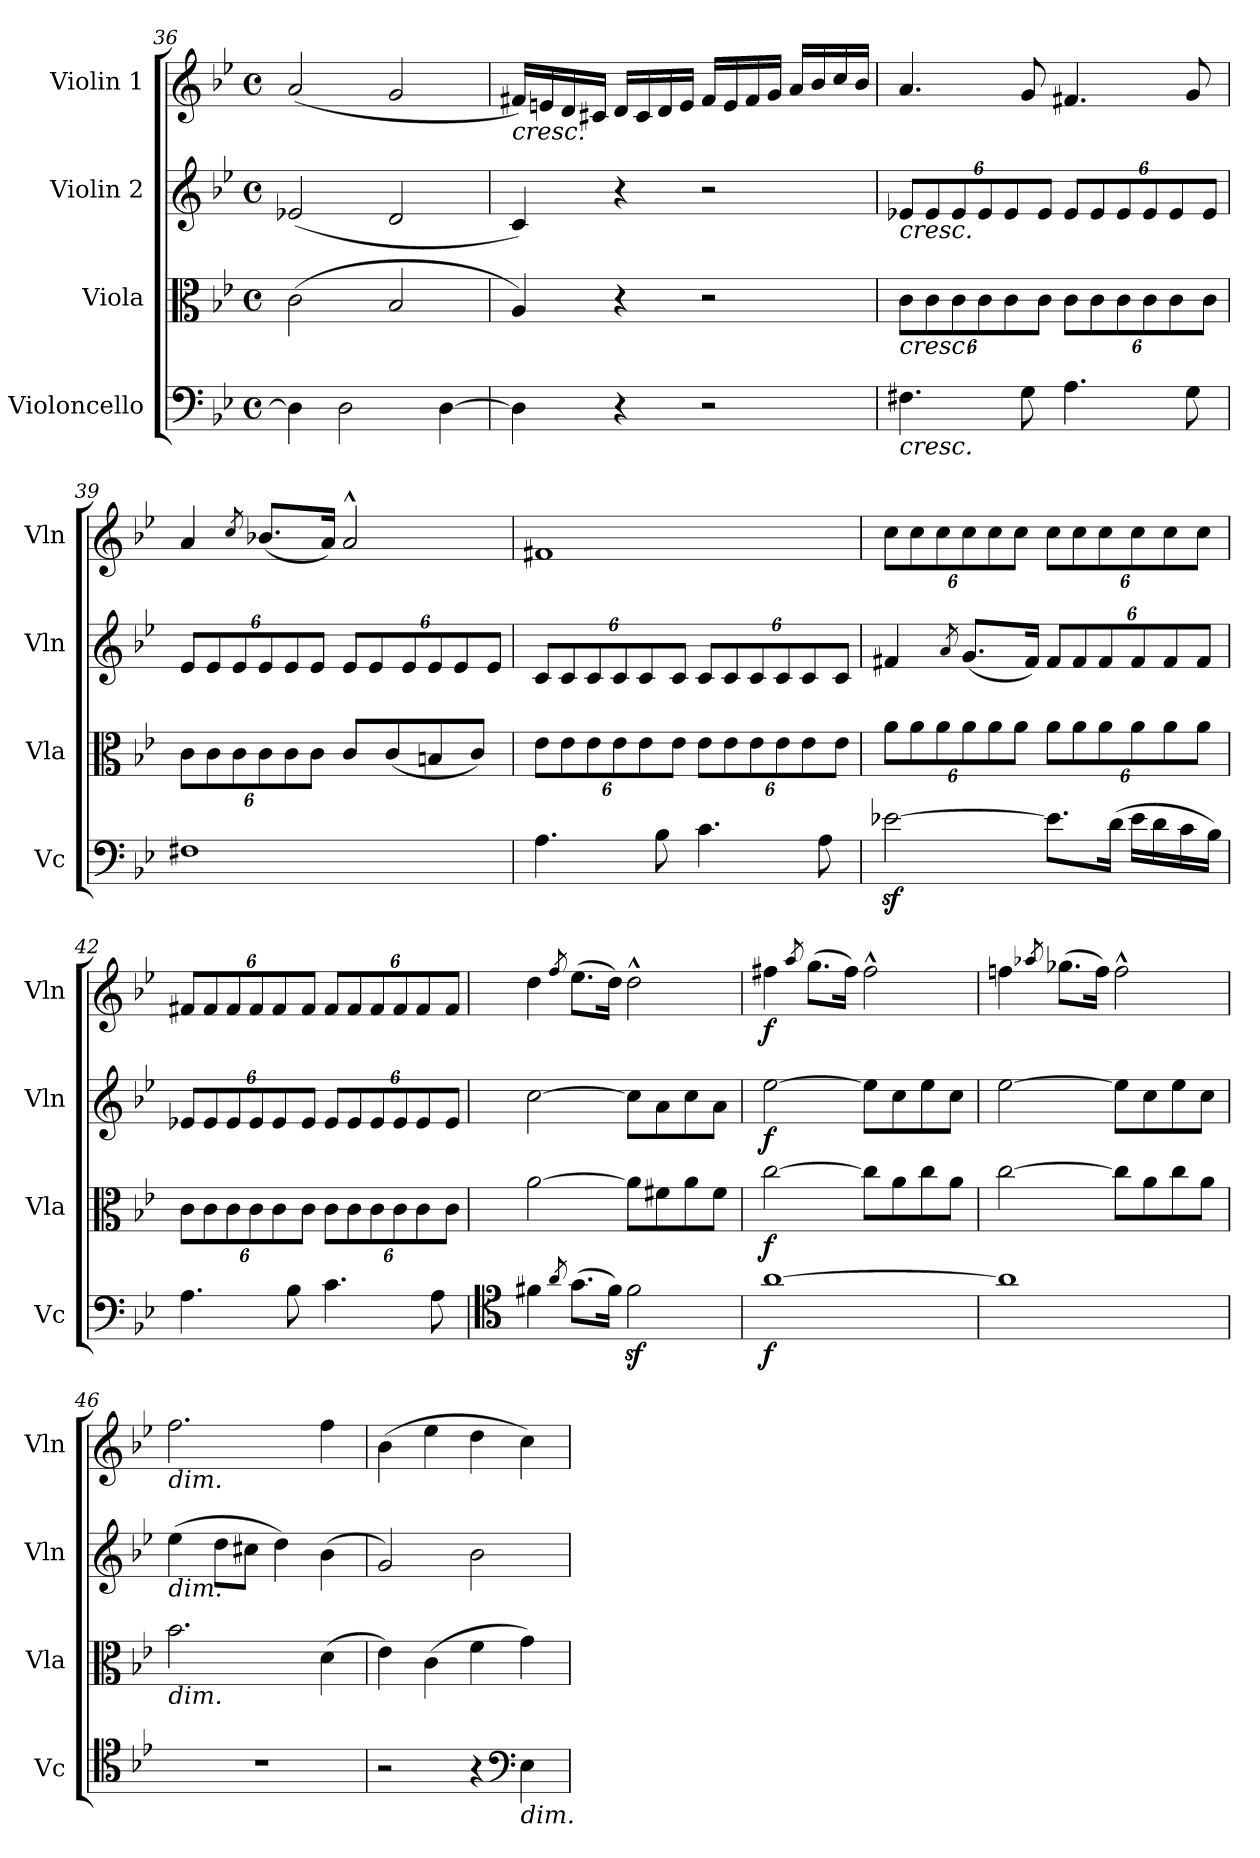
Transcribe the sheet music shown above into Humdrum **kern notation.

**kern	**dynam	**kern	**dynam	**kern	**dynam	**kern	**dynam
*part4	*part4	*part3	*part3	*part2	*part2	*part1	*part1
*staff4	*staff4	*staff3	*staff3	*staff2	*staff2	*staff1	*staff1
*I"Violoncello	*	*I"Viola	*	*I"Violin 2	*	*I"Violin 1	*
*I'Vc	*	*I'Vla	*	*I'Vln	*	*I'Vln	*
*clefF4	*	*clefC3	*	*clefG2	*	*clefG2	*
*k[b-e-]	*	*k[b-e-]	*	*k[b-e-]	*	*k[b-e-]	*
*M4/4	*	*M4/4	*	*M4/4	*	*M4/4	*
*met(c)	*	*met(c)	*	*met(c)	*	*met(c)	*
=36	=36	=36	=36	=36	=36	=36	=36
4D\]	.	(2c\	.	(2e-X/	.	(2a/	.
2D\	.	.	.	.	.	.	.
.	.	2B-/	.	2d/	.	2g/	.
[4D\	.	.	.	.	.	.	.
=37	=37	=37	=37	=37	=37	=37	=37
!	!	!	!	!	!	!LO:TX:b:i:t=cresc.	!
4D\]	.	4A/)	.	4c/)	.	16f#X/LL)	.
.	.	.	.	.	.	16en/	.
.	.	.	.	.	.	16d/	.
.	.	.	.	.	.	16c#X/JJ	.
4r	.	4r	.	4r	.	16d/LL	.
.	.	.	.	.	.	16c#/	.
.	.	.	.	.	.	16d/	.
.	.	.	.	.	.	16e/JJ	.
2r	.	2r	.	2r	.	16f#/LL	.
.	.	.	.	.	.	16e/	.
.	.	.	.	.	.	16f#/	.
.	.	.	.	.	.	16g/JJ	.
.	.	.	.	.	.	16a/LL	.
.	.	.	.	.	.	16b-/	.
.	.	.	.	.	.	16cc/	.
.	.	.	.	.	.	16b-/JJ	.
=38	=38	=38	=38	=38	=38	=38	=38
!	!	!	!	!LO:TX:b:i:t=cresc.	!	!	!
!	!	!LO:TX:b:i:t=cresc.	!	!	!	!	!
!LO:TX:b:i:t=cresc.	!	!	!	!	!	!	!
4.F#X\	.	12c\L	.	12e-X/L	.	4.a/	.
.	.	12c\	.	12e-/	.	.	.
.	.	12c\	.	12e-/	.	.	.
.	.	12c\	.	12e-/	.	.	.
.	.	12c\	.	12e-/	.	.	.
8G\	.	.	.	.	.	8g/	.
.	.	12c\J	.	12e-/J	.	.	.
4.A\	.	12c\L	.	12e-/L	.	4.f#X/	.
.	.	12c\	.	12e-/	.	.	.
.	.	12c\	.	12e-/	.	.	.
.	.	12c\	.	12e-/	.	.	.
.	.	12c\	.	12e-/	.	.	.
8G\	.	.	.	.	.	8g/	.
.	.	12c\J	.	12e-/J	.	.	.
!!LO:PB:g=z
=39	=39	=39	=39	=39	=39	=39	=39
1F#X	.	12c\L	.	12e-/L	.	4a/	.
.	.	12c\	.	12e-/	.	.	.
.	.	12c\	.	12e-/	.	.	.
.	.	.	.	.	.	8qcc/	.
.	.	12c\	.	12e-/	.	(8.b-X/L	.
.	.	12c\	.	12e-/	.	.	.
.	.	12c\J	.	12e-/J	.	.	.
.	.	.	.	.	.	16a/Jk)	.
.	.	8c/L	.	12e-/L	.	2a^^/	.
.	.	.	.	12e-/	.	.	.
.	.	(8c/	.	.	.	.	.
.	.	.	.	12e-/	.	.	.
.	.	8Bn/	.	12e-/	.	.	.
.	.	.	.	12e-/	.	.	.
.	.	8c/J)	.	.	.	.	.
.	.	.	.	12e-/J	.	.	.
=40	=40	=40	=40	=40	=40	=40	=40
4.A\	.	12e-\L	.	12c/L	.	1f#X	.
.	.	12e-\	.	12c/	.	.	.
.	.	12e-\	.	12c/	.	.	.
.	.	12e-\	.	12c/	.	.	.
.	.	12e-\	.	12c/	.	.	.
8B-\	.	.	.	.	.	.	.
.	.	12e-\J	.	12c/J	.	.	.
4.c\	.	12e-\L	.	12c/L	.	.	.
.	.	12e-\	.	12c/	.	.	.
.	.	12e-\	.	12c/	.	.	.
.	.	12e-\	.	12c/	.	.	.
.	.	12e-\	.	12c/	.	.	.
8A\	.	.	.	.	.	.	.
.	.	12e-\J	.	12c/J	.	.	.
=41	=41	=41	=41	=41	=41	=41	=41
[2e-Xz<\	.	12a\L	.	4f#X/	.	12cc\L	.
.	.	12a\	.	.	.	12cc\	.
.	.	12a\	.	.	.	12cc\	.
.	.	.	.	8qa/	.	.	.
.	.	12a\	.	(8.g/L	.	12cc\	.
.	.	12a\	.	.	.	12cc\	.
.	.	12a\J	.	.	.	12cc\J	.
.	.	.	.	16f#/Jk)	.	.	.
8.e-\L]	.	12a\L	.	12f#/L	.	12cc\L	.
.	.	12a\	.	12f#/	.	12cc\	.
.	.	12a\	.	12f#/	.	12cc\	.
(16d\Jk	.	.	.	.	.	.	.
16e-\LL	.	12a\	.	12f#/	.	12cc\	.
16d\	.	.	.	.	.	.	.
.	.	12a\	.	12f#/	.	12cc\	.
16c\	.	.	.	.	.	.	.
.	.	12a\J	.	12f#/J	.	12cc\J	.
16B-\JJ)	.	.	.	.	.	.	.
!!LO:LB:g=z
=42	=42	=42	=42	=42	=42	=42	=42
4.A\	.	12c\L	.	12e-X/L	.	12f#X/L	.
.	.	12c\	.	12e-/	.	12f#/	.
.	.	12c\	.	12e-/	.	12f#/	.
.	.	12c\	.	12e-/	.	12f#/	.
.	.	12c\	.	12e-/	.	12f#/	.
8B-\	.	.	.	.	.	.	.
.	.	12c\J	.	12e-/J	.	12f#/J	.
4.c\	.	12c\L	.	12e-/L	.	12f#/L	.
.	.	12c\	.	12e-/	.	12f#/	.
.	.	12c\	.	12e-/	.	12f#/	.
.	.	12c\	.	12e-/	.	12f#/	.
.	.	12c\	.	12e-/	.	12f#/	.
8A\	.	.	.	.	.	.	.
.	.	12c\J	.	12e-/J	.	12f#/J	.
=43	=43	=43	=43	=43	=43	=43	=43
*clefC4	*	*	*	*	*	*	*
4f#X\	.	[2a\	.	[2cc\	.	4dd\	.
8qa/	.	.	.	.	.	8qff/	.
(8.g\L	.	.	.	.	.	(8.ee-\L	.
16f#\Jk)	.	.	.	.	.	16dd\Jk)	.
2f#z<\	.	8a\L]	.	8cc\L]	.	2dd^^\	.
.	.	8f#X\	.	8a\	.	.	.
.	.	8a\	.	8cc\	.	.	.
.	.	8f#\J	.	8a\J	.	.	.
=44	=44	=44	=44	=44	=44	=44	=44
!	!LO:DY:b	!	!LO:DY:b	!	!LO:DY:b	!	!LO:DY:b
[1a	f	[2cc\	f	[2ee-\	f	4ff#X\	f
.	.	.	.	.	.	8qaa/	.
.	.	.	.	.	.	(8.gg\L	.
.	.	.	.	.	.	16ff#\Jk)	.
.	.	8cc\L]	.	8ee-\L]	.	2ff#^^\	.
.	.	8a\	.	8cc\	.	.	.
.	.	8cc\	.	8ee-\	.	.	.
.	.	8a\J	.	8cc\J	.	.	.
=45	=45	=45	=45	=45	=45	=45	=45
1a]	.	[2cc\	.	[2ee-\	.	4ffn\	.
.	.	.	.	.	.	8qaa-X/	.
.	.	.	.	.	.	(8.gg-X\L	.
.	.	.	.	.	.	16ff\Jk)	.
.	.	8cc\L]	.	8ee-\L]	.	2ff^^\	.
.	.	8a\	.	8cc\	.	.	.
.	.	8cc\	.	8ee-\	.	.	.
.	.	8a\J	.	8cc\J	.	.	.
=46	=46	=46	=46	=46	=46	=46	=46
!	!	!	!	!	!	!LO:TX:b:i:t=dim.	!
!	!	!	!	!LO:TX:b:i:t=dim.	!	!	!
!	!	!LO:TX:b:i:t=dim.	!	!	!	!	!
1r	.	2.b-\	.	(4ee-\	.	2.ff\	.
.	.	.	.	8dd\L	.	.	.
.	.	.	.	8cc#X\J	.	.	.
.	.	.	.	4dd\)	.	.	.
.	.	(4d\	.	(4b-\	.	4ff\	.
!!LO:LB:g=z
=47	=47	=47	=47	=47	=47	=47	=47
2r	.	4e-\)	.	2g/)	.	(4b-\	.
.	.	(4c\	.	.	.	4ee-\	.
4r	.	4f\	.	2b-\	.	4dd\	.
*clefF4	*	*	*	*	*	*	*
!LO:TX:b:i:t=dim.	!	!	!	!	!	!	!
4E-\	.	4g\)	.	.	.	4cc\)	.
=	=	=	=	=	=	=	=
*-	*-	*-	*-	*-	*-	*-	*-
